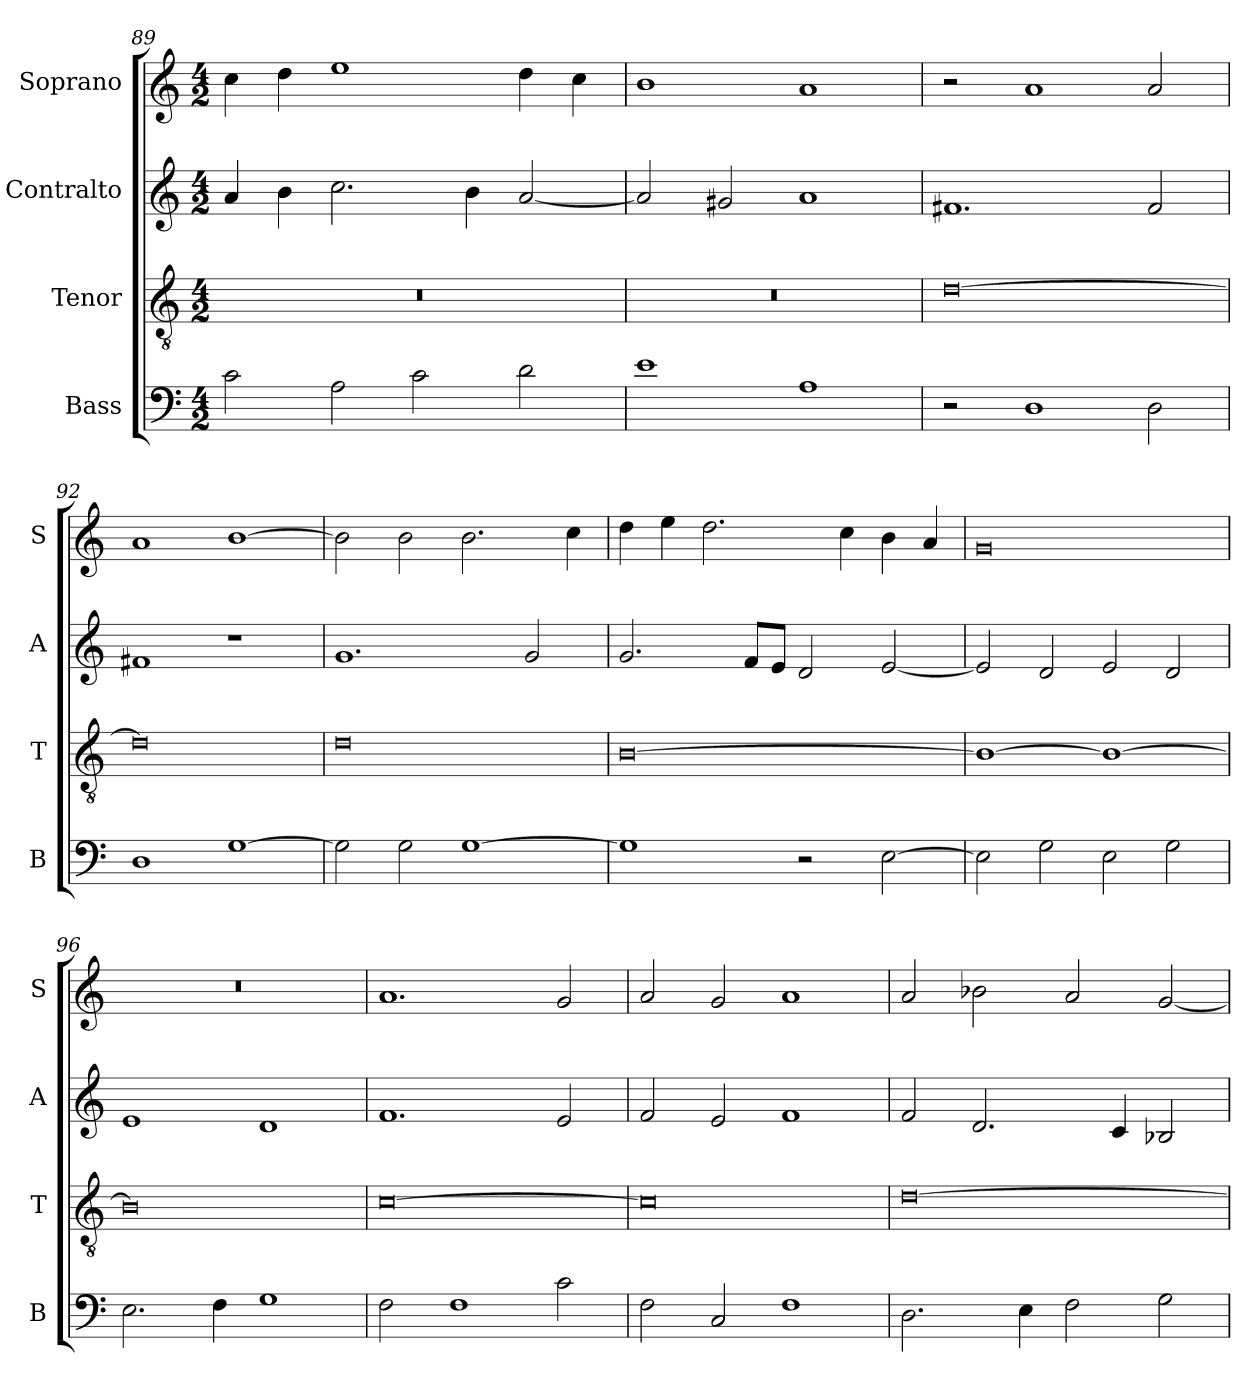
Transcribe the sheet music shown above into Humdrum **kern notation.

**kern	**kern	**kern	**kern
*part4	*part3	*part2	*part1
*staff4	*staff3	*staff2	*staff1
*I"Bass	*I"Tenor	*I"Contralto	*I"Soprano
*I'B	*I'T	*I'A	*I'S
*clefF4	*clefGv2	*clefG2	*clefG2
*k[]	*k[]	*k[]	*k[]
*G:mix	*G:mix	*G:mix	*G:mix
*M4/2	*M4/2	*M4/2	*M4/2
=89	=89	=89	=89
2c	0r	4a	4cc
.	.	4b	4dd
2A	.	2.cc	1ee
2c	.	.	.
.	.	4b	.
2d	.	[2a	4dd
.	.	.	4cc
=90	=90	=90	=90
1e	0r	2a]	1b
.	.	2g#X	.
1A	.	1a	1a
=91	=91	=91	=91
2r	[0d	1.f#X	2r
1D	.	.	1a
2D	.	2f#	2a
=92	=92	=92	=92
1D	0d]	1f#X	1a
[1G	.	1r	[1b
=93	=93	=93	=93
2G]	0d	1.g	2b]
2G	.	.	2b
[1G	.	.	2.b
.	.	2g	.
.	.	.	4cc
=94	=94	=94	=94
1G]	[0B	2.g	4dd
.	.	.	4ee
.	.	.	2.dd
.	.	8f/L	.
.	.	8e/J	.
2r	.	2d	.
.	.	.	4cc
[2E	.	[2e	4b
.	.	.	4a
=95	=95	=95	=95
2E]	1B_	2e]	0g
2G	.	2d	.
2E	1B_	2e	.
2G	.	2d	.
=96	=96	=96	=96
2.E	0B]	1e	0r
4F	.	.	.
1G	.	1d	.
=97	=97	=97	=97
2F	[0c	1.f	1.a
1F	.	.	.
2c	.	2e	2g
=98	=98	=98	=98
2F	0c]	2f	2a
2C	.	2e	2g
1F	.	1f	1a
=99	=99	=99	=99
2.D	[0d	2f	2a
.	.	2.d	2b-X
4E	.	.	.
2F	.	.	2a
.	.	4c	.
2G	.	2B-X	[2g
=	=	=	=
*-	*-	*-	*-
